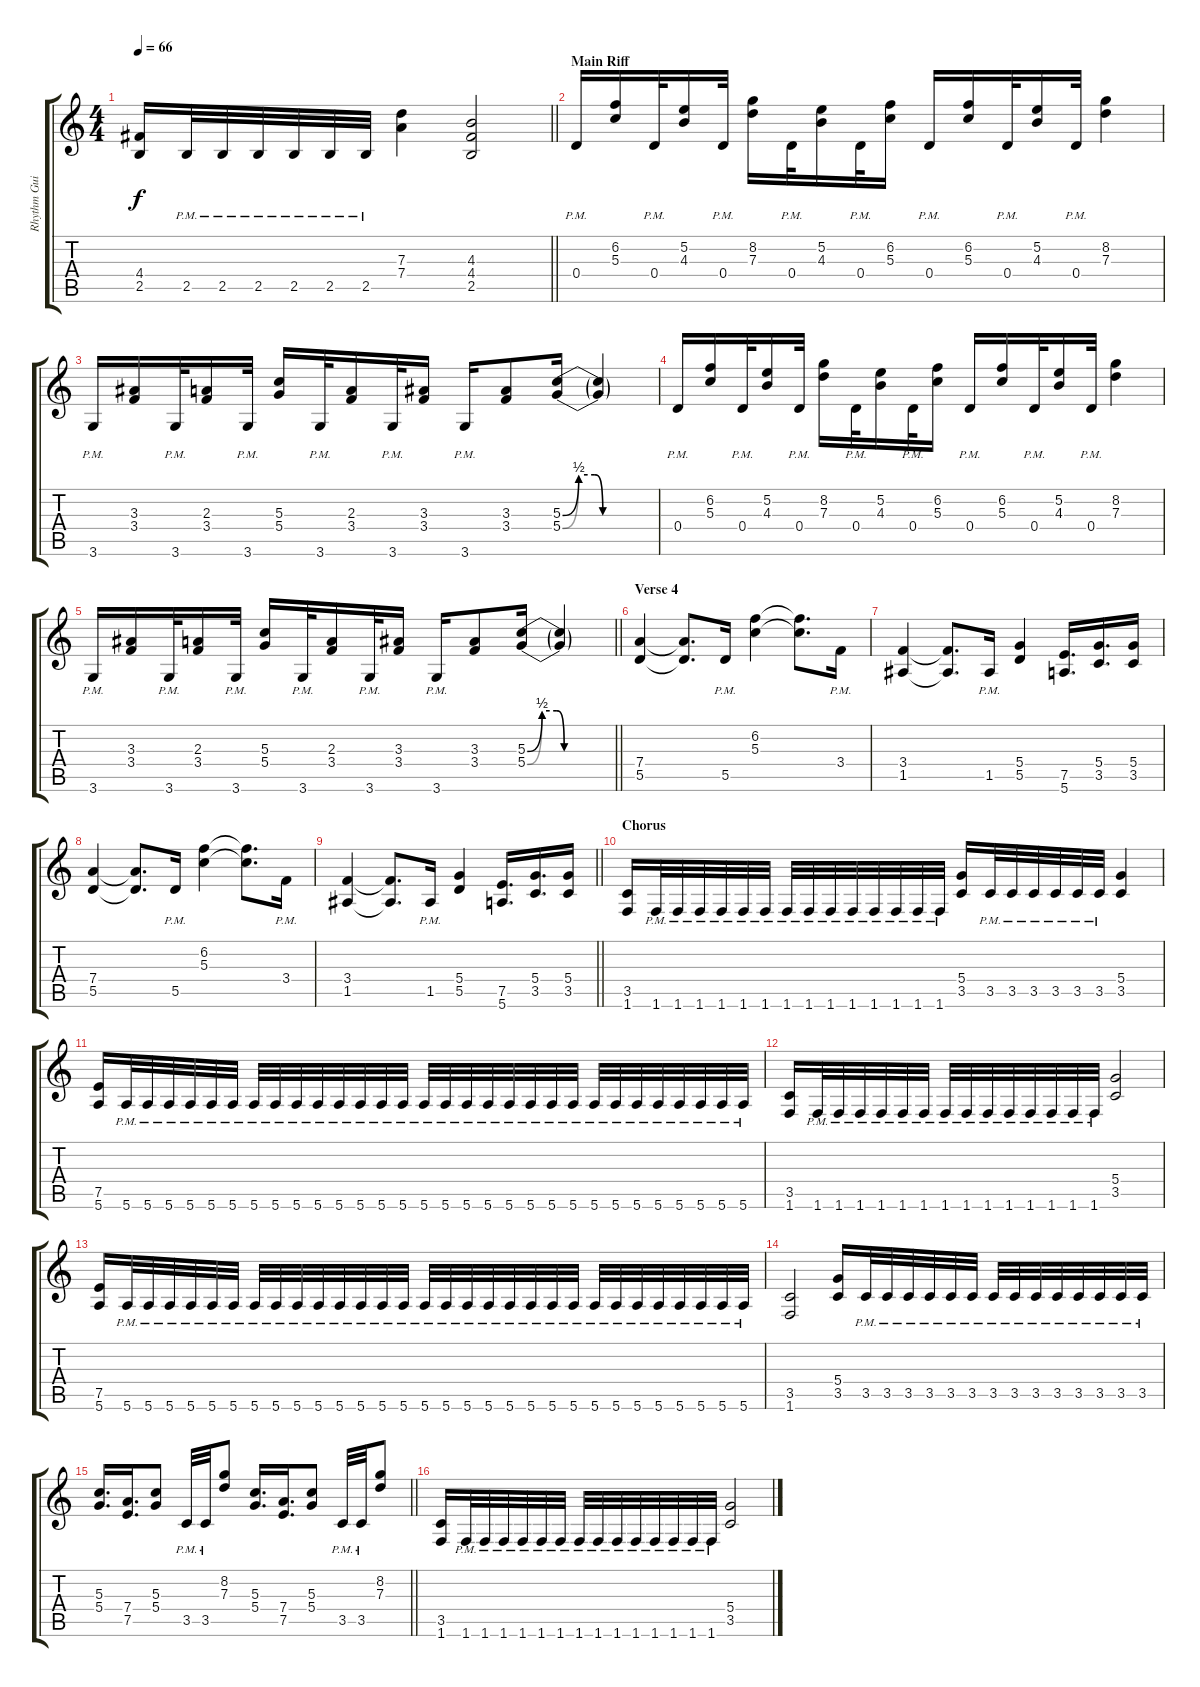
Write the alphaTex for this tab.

\track ("Rhythm Guitar" "Rhythm Gui") {instrument distortionguitar}
\staff {score tabs}
\tuning (E4 B3 G3 D3 A2 E2) {hide}
\ts (4 4)
\tempo 66
\clef g2
\barLineRight lightlight
\ks c
(4.4 2.5).16{dy f} 2.5{pm}.32 2.5{pm}.32 2.5{pm}.32 2.5{pm}.32 2.5{pm}.32 2.5{pm}.32 (7.3 7.4).4 (4.3 4.4 2.5).2 |
\section ("" "Main Riff")
0.4{pm}.16 (6.2 5.3).16 0.4{pm}.32 (5.2 4.3).16 0.4{pm}.32 (8.2 7.3).16 0.4{pm}.32 (5.2 4.3).16 0.4{pm}.32 (6.2 5.3).16 0.4{pm}.16 (6.2 5.3).16 0.4{pm}.32 (5.2 4.3).16 0.4{pm}.32 (8.2 7.3).4 |
3.6{pm}.16 (3.3 3.4).16 3.6{pm}.32 (2.3 3.4).16 3.6{pm}.32 (5.3 5.4).16 3.6{pm}.32 (2.3 3.4).16 3.6{pm}.32 (3.3 3.4).16 3.6{pm}.16 (3.3 3.4).8 (5.3{be (custom 0 0 10 2 20 2 25 0 30 0 40 0 60 0)} 5.4{be (custom 0 0 10 2 20 2 25 0 30 0 40 0 60 0)}).16 (5.3{t} 5.4{t}).4 |
0.4{pm}.16 (6.2 5.3).16 0.4{pm}.32 (5.2 4.3).16 0.4{pm}.32 (8.2 7.3).16 0.4{pm}.32 (5.2 4.3).16 0.4{pm}.32 (6.2 5.3).16 0.4{pm}.16 (6.2 5.3).16 0.4{pm}.32 (5.2 4.3).16 0.4{pm}.32 (8.2 7.3).4 |
\barLineRight lightlight
3.6{pm}.16 (3.3 3.4).16 3.6{pm}.32 (2.3 3.4).16 3.6{pm}.32 (5.3 5.4).16 3.6{pm}.32 (2.3 3.4).16 3.6{pm}.32 (3.3 3.4).16 3.6{pm}.16 (3.3 3.4).8 (5.3{be (custom 0 0 10 2 20 2 25 0 30 0 40 0 60 0)} 5.4{be (custom 0 0 10 2 20 2 25 0 30 0 40 0 60 0)}).16 (5.3{t} 5.4{t}).4 |
\section ("" "Verse 4")
(7.4 5.5).4 (7.4{t} 5.5{t}).8{d} 5.5{pm}.16 (6.2 5.3).4 (6.2{t} 5.3{t}).8{d} 3.4{pm}.16 |
(3.4 1.5).4 (3.4{t} 1.5{t}).8{d} 1.5{pm}.16 (5.4 5.5).4 (7.5 5.6).16{d} (5.4 3.5).16{d} (5.4 3.5).16 |
(7.4 5.5).4 (7.4{t} 5.5{t}).8{d} 5.5{pm}.16 (6.2 5.3).4 (6.2{t} 5.3{t}).8{d} 3.4{pm}.16 |
\barLineRight lightlight
(3.4 1.5).4 (3.4{t} 1.5{t}).8{d} 1.5{pm}.16 (5.4 5.5).4 (7.5 5.6).16{d} (5.4 3.5).16{d} (5.4 3.5).16 |
\section ("" "Chorus")
(3.5 1.6).16 1.6{pm}.32 1.6{pm}.32 1.6{pm}.32 1.6{pm}.32 1.6{pm}.32 1.6{pm}.32 1.6{pm}.32 1.6{pm}.32 1.6{pm}.32 1.6{pm}.32 1.6{pm}.32 1.6{pm}.32 1.6{pm}.32 1.6{pm}.32 (5.4 3.5).16 3.5{pm}.32 3.5{pm}.32 3.5{pm}.32 3.5{pm}.32 3.5{pm}.32 3.5{pm}.32 (5.4 3.5).4 |
(7.5 5.6).16 5.6{pm}.32 5.6{pm}.32 5.6{pm}.32 5.6{pm}.32 5.6{pm}.32 5.6{pm}.32 5.6{pm}.32 5.6{pm}.32 5.6{pm}.32 5.6{pm}.32 5.6{pm}.32 5.6{pm}.32 5.6{pm}.32 5.6{pm}.32 5.6{pm}.32 5.6{pm}.32 5.6{pm}.32 5.6{pm}.32 5.6{pm}.32 5.6{pm}.32 5.6{pm}.32 5.6{pm}.32 5.6{pm}.32 5.6{pm}.32 5.6{pm}.32 5.6{pm}.32 5.6{pm}.32 5.6{pm}.32 5.6{pm}.32 5.6{pm}.32 |
(3.5 1.6).16 1.6{pm}.32 1.6{pm}.32 1.6{pm}.32 1.6{pm}.32 1.6{pm}.32 1.6{pm}.32 1.6{pm}.32 1.6{pm}.32 1.6{pm}.32 1.6{pm}.32 1.6{pm}.32 1.6{pm}.32 1.6{pm}.32 1.6{pm}.32 (5.4 3.5).2 |
(7.5 5.6).16 5.6{pm}.32 5.6{pm}.32 5.6{pm}.32 5.6{pm}.32 5.6{pm}.32 5.6{pm}.32 5.6{pm}.32 5.6{pm}.32 5.6{pm}.32 5.6{pm}.32 5.6{pm}.32 5.6{pm}.32 5.6{pm}.32 5.6{pm}.32 5.6{pm}.32 5.6{pm}.32 5.6{pm}.32 5.6{pm}.32 5.6{pm}.32 5.6{pm}.32 5.6{pm}.32 5.6{pm}.32 5.6{pm}.32 5.6{pm}.32 5.6{pm}.32 5.6{pm}.32 5.6{pm}.32 5.6{pm}.32 5.6{pm}.32 5.6{pm}.32 |
(3.5 1.6).2 (5.4 3.5).16 3.5{pm}.32 3.5{pm}.32 3.5{pm}.32 3.5{pm}.32 3.5{pm}.32 3.5{pm}.32 3.5{pm}.32 3.5{pm}.32 3.5{pm}.32 3.5{pm}.32 3.5{pm}.32 3.5{pm}.32 3.5{pm}.32 3.5{pm}.32 |
\barLineRight lightlight
(5.3 5.4).16{d} (7.4 7.5).16{d} (5.3 5.4).8 3.5{pm}.32 3.5{pm}.32 (8.2 7.3).8 (5.3 5.4).16{d} (7.4 7.5).16{d} (5.3 5.4).8 3.5{pm}.32 3.5{pm}.32 (8.2 7.3).8 |
(3.5 1.6).16 1.6{pm}.32 1.6{pm}.32 1.6{pm}.32 1.6{pm}.32 1.6{pm}.32 1.6{pm}.32 1.6{pm}.32 1.6{pm}.32 1.6{pm}.32 1.6{pm}.32 1.6{pm}.32 1.6{pm}.32 1.6{pm}.32 1.6{pm}.32 (5.4 3.5).2
